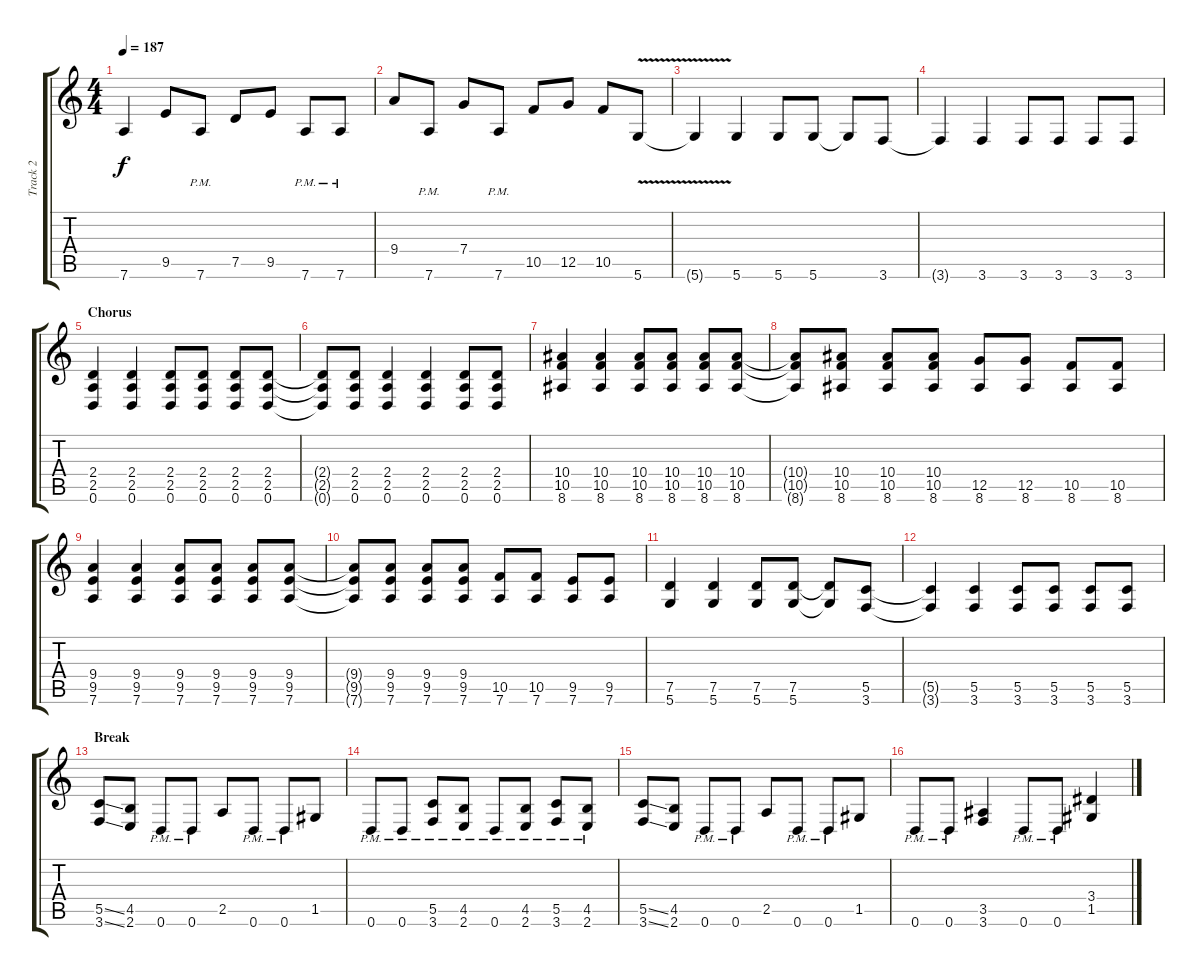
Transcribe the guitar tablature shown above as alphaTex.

\track ("Track 2" "Track 2") {instrument overdrivenguitar}
\staff {score tabs}
\tuning (D4 A3 F3 C3 G2 D2) {hide}
\ts (4 4)
\tempo 187
\clef g2
\ks c
7.6{t}.4{dy f} 9.5.8 7.6{pm}.8 7.5.8 9.5.8 7.6{pm}.8 7.6{pm}.8 |
9.4.8 7.6{pm}.8 7.4.8 7.6{pm}.8 10.5.8 12.5.8 10.5.8 5.6{v}.8 |
5.6{t}.4 5.6.4 5.6.8 5.6.8 5.6{t}.8 3.6.8 |
3.6{t}.4 3.6.4 3.6.8 3.6.8 3.6.8 3.6.8 |
\section ("" "Chorus")
(2.4 2.5 0.6).4 (2.4 2.5 0.6).4 (2.4 2.5 0.6).8 (2.4 2.5 0.6).8 (2.4 2.5 0.6).8 (2.4 2.5 0.6).8 |
(2.4{t} 2.5{t} 0.6{t}).8 (2.4 2.5 0.6).8 (2.4 2.5 0.6).4 (2.4 2.5 0.6).4 (2.4 2.5 0.6).8 (2.4 2.5 0.6).8 |
(10.4 10.5 8.6).4 (10.4 10.5 8.6).4 (10.4 10.5 8.6).8 (10.4 10.5 8.6).8 (10.4 10.5 8.6).8 (10.4 10.5 8.6).8 |
(10.4{t} 10.5{t} 8.6{t}).8 (10.4 10.5 8.6).8 (10.4 10.5 8.6).8 (10.4 10.5 8.6).8 (12.5 8.6).8 (12.5 8.6).8 (10.5 8.6).8 (10.5 8.6).8 |
(9.4 9.5 7.6).4 (9.4 9.5 7.6).4 (9.4 9.5 7.6).8 (9.4 9.5 7.6).8 (9.4 9.5 7.6).8 (9.4 9.5 7.6).8 |
(9.4{t} 9.5{t} 7.6{t}).8 (9.4 9.5 7.6).8 (9.4 9.5 7.6).8 (9.4 9.5 7.6).8 (10.5 7.6).8 (10.5 7.6).8 (9.5 7.6).8 (9.5 7.6).8 |
(7.5 5.6).4 (7.5 5.6).4 (7.5 5.6).8 (7.5 5.6).8 (7.5{t} 5.6{t}).8 (5.5 3.6).8 |
(5.5{t} 3.6{t}).4 (5.5 3.6).4 (5.5 3.6).8 (5.5 3.6).8 (5.5 3.6).8 (5.5 3.6).8 |
\section ("" "Break")
(5.5{ss} 3.6{ss}).8 (4.5 2.6).8 0.6{pm}.8 0.6{pm}.8 2.5.8 0.6{pm}.8 0.6{pm}.8 1.5.8 |
0.6{pm}.8 0.6{pm}.8 (5.5{pm} 3.6{pm}).8 (4.5{pm} 2.6{pm}).8 0.6{pm}.8 (4.5{pm} 2.6{pm}).8 (5.5{pm} 3.6{pm}).8 (4.5{pm} 2.6{pm}).8 |
(5.5{ss} 3.6{ss}).8 (4.5 2.6).8 0.6{pm}.8 0.6{pm}.8 2.5.8 0.6{pm}.8 0.6{pm}.8 1.5.8 |
0.6{pm}.8 0.6{pm}.8 (3.5 3.6).4 0.6{pm}.8 0.6{pm}.8 (3.4 1.5).4
